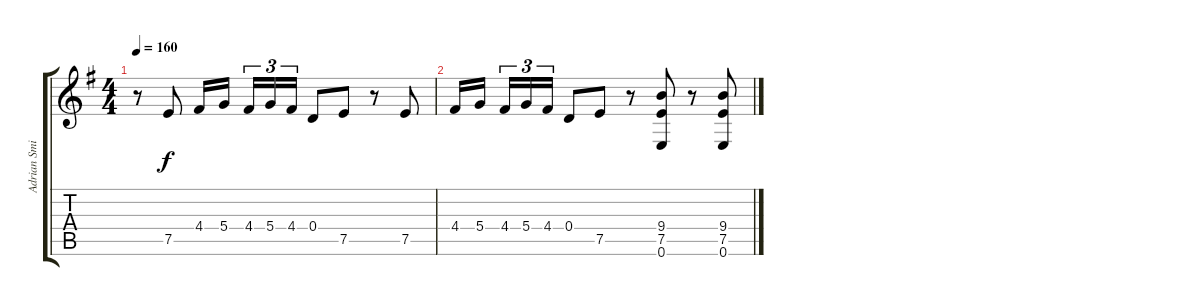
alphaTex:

\track ("Adrian Smith" "Adrian Smi") {instrument distortionguitar}
\staff {score tabs}
\tuning (E4 B3 G3 D3 A2 E2) {hide}
\ts (4 4)
\tempo 160
\clef g2
\ks g
r.8{dy f} 7.5.8 4.4.16 5.4.16 4.4.16{tu (3 2)} 5.4.16{tu (3 2)} 4.4.16{tu (3 2)} 0.4.8 7.5.8 r.8 7.5.8 |
4.4.16 5.4.16 4.4.16{tu (3 2)} 5.4.16{tu (3 2)} 4.4.16{tu (3 2)} 0.4.8 7.5.8 r.8 (9.4 7.5 0.6).8 r.8 (9.4 7.5 0.6).8
